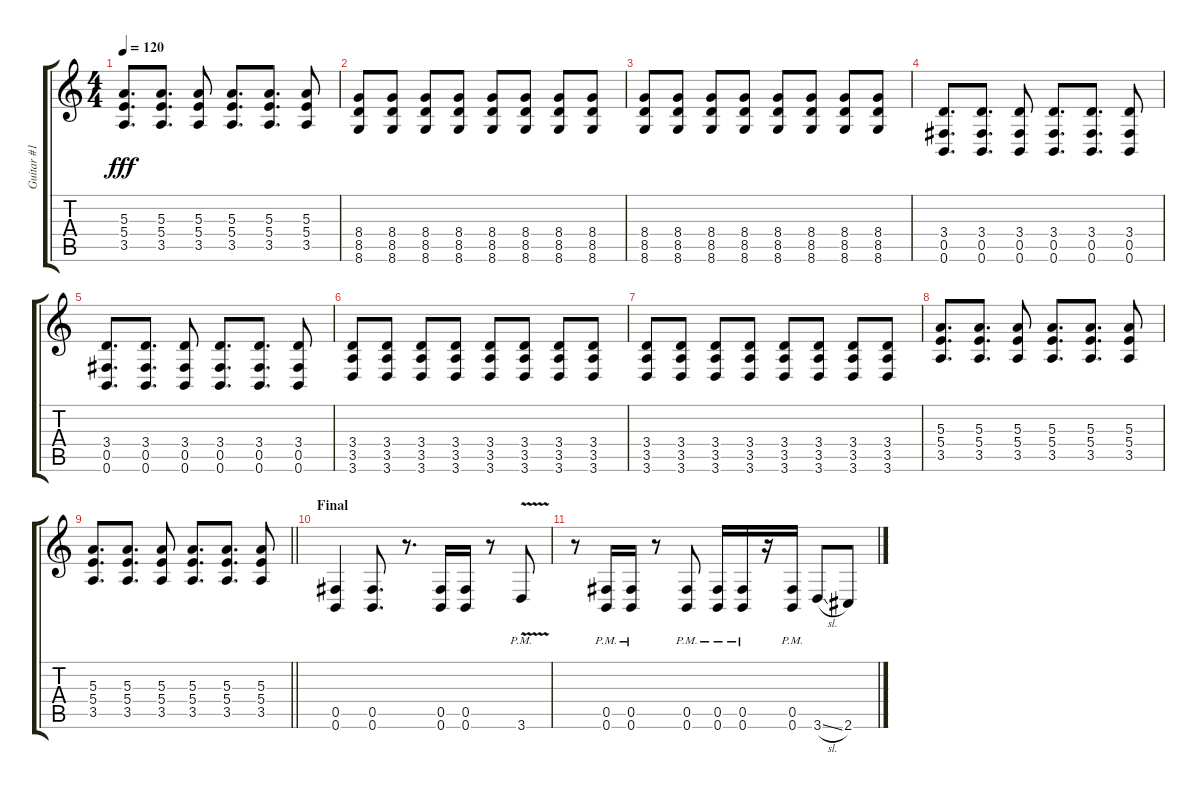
\track ("Guitar #1" "Guitar #1") {instrument distortionguitar}
\staff {score tabs}
\tuning (Db4 Ab3 E3 B2 Gb2 B1) {hide}
\ts (4 4)
\tempo 120
\clef g2
\ks c
(5.3 5.4 3.5).8{d dy fff} (5.3 5.4 3.5).8{d} (5.3 5.4 3.5).8 (5.3 5.4 3.5).8{d} (5.3 5.4 3.5).8{d} (5.3 5.4 3.5).8 |
(8.4 8.5 8.6).8 (8.4 8.5 8.6).8 (8.4 8.5 8.6).8 (8.4 8.5 8.6).8 (8.4 8.5 8.6).8 (8.4 8.5 8.6).8 (8.4 8.5 8.6).8 (8.4 8.5 8.6).8 |
(8.4 8.5 8.6).8 (8.4 8.5 8.6).8 (8.4 8.5 8.6).8 (8.4 8.5 8.6).8 (8.4 8.5 8.6).8 (8.4 8.5 8.6).8 (8.4 8.5 8.6).8 (8.4 8.5 8.6).8 |
(3.4 0.5 0.6).8{d} (3.4 0.5 0.6).8{d} (3.4 0.5 0.6).8 (3.4 0.5 0.6).8{d} (3.4 0.5 0.6).8{d} (3.4 0.5 0.6).8 |
(3.4 0.5 0.6).8{d} (3.4 0.5 0.6).8{d} (3.4 0.5 0.6).8 (3.4 0.5 0.6).8{d} (3.4 0.5 0.6).8{d} (3.4 0.5 0.6).8 |
(3.4 3.5 3.6).8 (3.4 3.5 3.6).8 (3.4 3.5 3.6).8 (3.4 3.5 3.6).8 (3.4 3.5 3.6).8 (3.4 3.5 3.6).8 (3.4 3.5 3.6).8 (3.4 3.5 3.6).8 |
(3.4 3.5 3.6).8 (3.4 3.5 3.6).8 (3.4 3.5 3.6).8 (3.4 3.5 3.6).8 (3.4 3.5 3.6).8 (3.4 3.5 3.6).8 (3.4 3.5 3.6).8 (3.4 3.5 3.6).8 |
(5.3 5.4 3.5).8{d} (5.3 5.4 3.5).8{d} (5.3 5.4 3.5).8 (5.3 5.4 3.5).8{d} (5.3 5.4 3.5).8{d} (5.3 5.4 3.5).8 |
\barLineRight lightlight
(5.3 5.4 3.5).8{d} (5.3 5.4 3.5).8{d} (5.3 5.4 3.5).8 (5.3 5.4 3.5).8{d} (5.3 5.4 3.5).8{d} (5.3 5.4 3.5).8 |
\section ("" "Final")
(0.5 0.6).4 (0.5 0.6).8{d} r.8{d} (0.5 0.6).16 (0.5 0.6).16 r.8 3.6{v pm}.8 |
r.8 (0.5{pm} 0.6{pm}).16 (0.5{pm} 0.6{pm}).16 r.8 (0.5{pm} 0.6{pm}).8 (0.5{pm} 0.6{pm}).16 (0.5{pm} 0.6{pm}).16 r.16 (0.5{pm} 0.6{pm}).16 3.6{sl}.8 2.6.8
